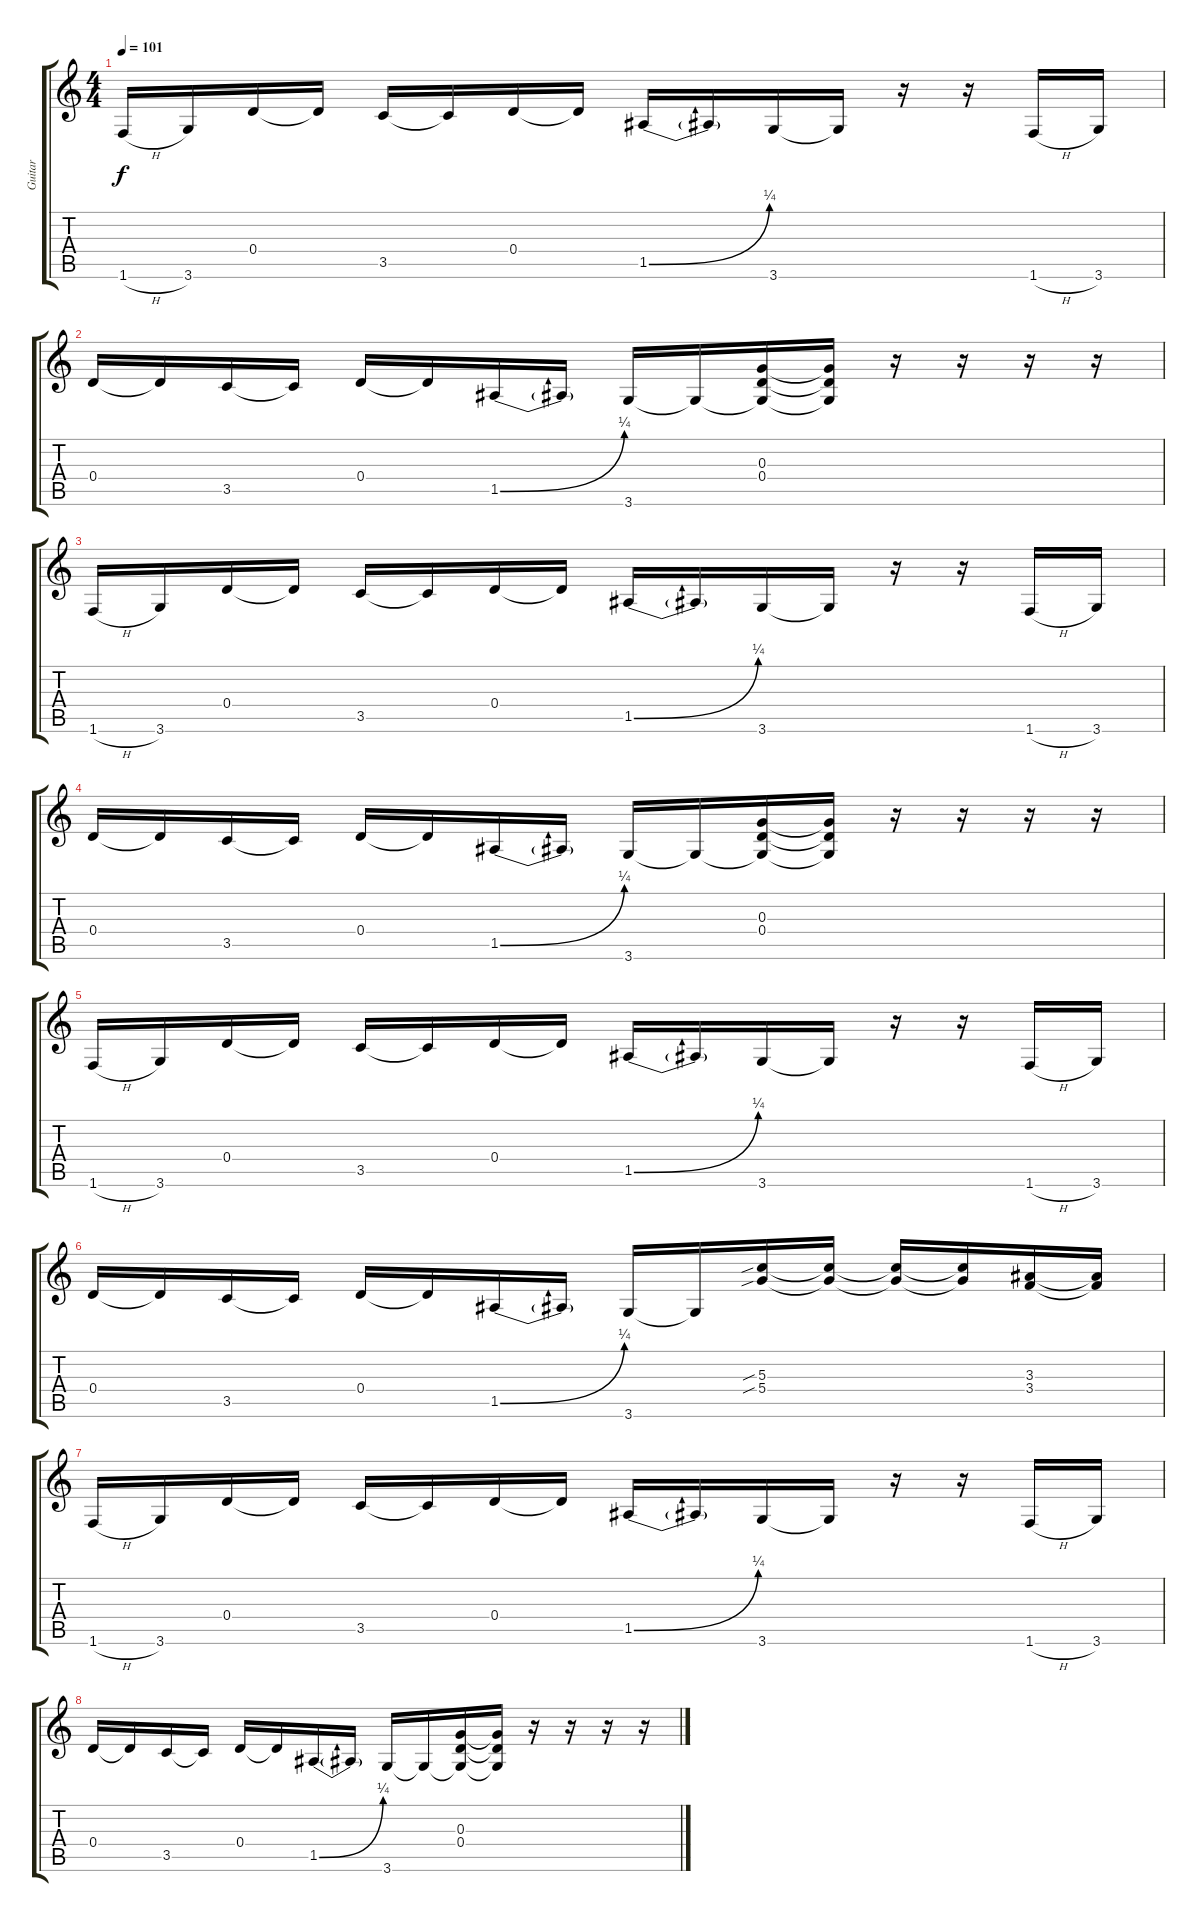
\track ("Guitar" "Guitar") {instrument overdrivenguitar}
\staff {score tabs}
\tuning (E4 B3 G3 D3 A2 E2) {hide}
\ts (4 4)
\tempo 101
\clef g2
\ks c
1.6{h}.16{dy f} 3.6.16 0.4.16 0.4{t}.16 3.5.16 3.5{t}.16 0.4.16 0.4{t}.16 1.5{be (bend 0 0 60 1)}.16 1.5{t}.16 3.6.16 3.6{t}.16 r.16 r.16 1.6{h}.16 3.6.16 |
0.4.16 0.4{t}.16 3.5.16 3.5{t}.16 0.4.16 0.4{t}.16 1.5{be (bend 0 0 60 1)}.16 1.5{t}.16 3.6.16 3.6{t}.16 (0.3 0.4 3.6{t}).16 (0.3{t} 0.4{t} 3.6{t}).16 r.16 r.16 r.16 r.16 |
1.6{h}.16 3.6.16 0.4.16 0.4{t}.16 3.5.16 3.5{t}.16 0.4.16 0.4{t}.16 1.5{be (bend 0 0 60 1)}.16 1.5{t}.16 3.6.16 3.6{t}.16 r.16 r.16 1.6{h}.16 3.6.16 |
0.4.16 0.4{t}.16 3.5.16 3.5{t}.16 0.4.16 0.4{t}.16 1.5{be (bend 0 0 60 1)}.16 1.5{t}.16 3.6.16 3.6{t}.16 (0.3 0.4 3.6{t}).16 (0.3{t} 0.4{t} 3.6{t}).16 r.16 r.16 r.16 r.16 |
1.6{h}.16 3.6.16 0.4.16 0.4{t}.16 3.5.16 3.5{t}.16 0.4.16 0.4{t}.16 1.5{be (bend 0 0 60 1)}.16 1.5{t}.16 3.6.16 3.6{t}.16 r.16 r.16 1.6{h}.16 3.6.16 |
0.4.16 0.4{t}.16 3.5.16 3.5{t}.16 0.4.16 0.4{t}.16 1.5{be (bend 0 0 60 1)}.16 1.5{t}.16 3.6.16 3.6{t}.16 (5.3{sib} 5.4{sib}).16 (5.3{t} 5.4{t}).16 (5.3{t} 5.4{t}).16 (5.3{t} 5.4{t}).16 (3.3 3.4).16 (3.3{t} 3.4{t}).16 |
1.6{h}.16 3.6.16 0.4.16 0.4{t}.16 3.5.16 3.5{t}.16 0.4.16 0.4{t}.16 1.5{be (bend 0 0 60 1)}.16 1.5{t}.16 3.6.16 3.6{t}.16 r.16 r.16 1.6{h}.16 3.6.16 |
0.4.16 0.4{t}.16 3.5.16 3.5{t}.16 0.4.16 0.4{t}.16 1.5{be (bend 0 0 60 1)}.16 1.5{t}.16 3.6.16 3.6{t}.16 (0.3 0.4 3.6{t}).16 (0.3{t} 0.4{t} 3.6{t}).16 r.16 r.16 r.16 r.16
